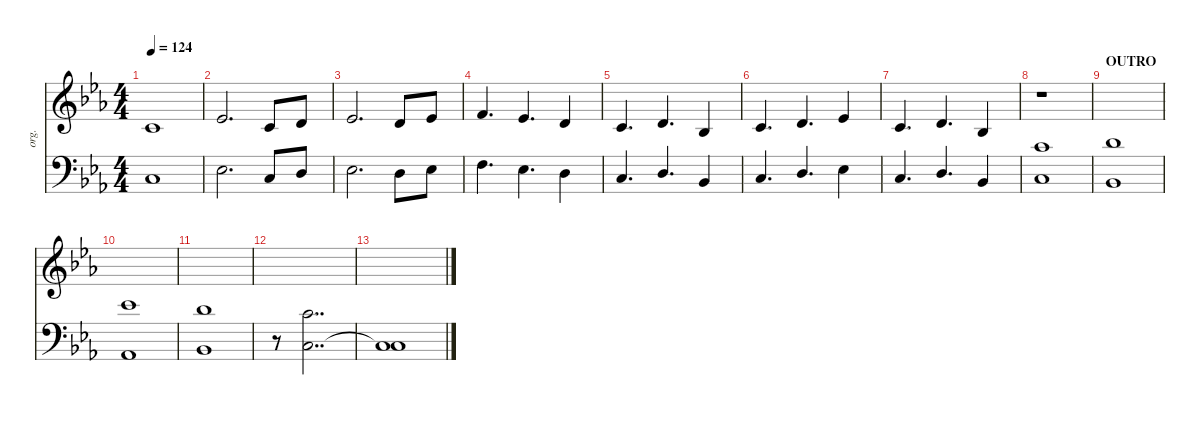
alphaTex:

\defaultSystemsLayout 4
\hideDynamics
\bracketExtendMode nobrackets
\otherSystemsTrackNameOrientation horizontal
\track ("Organ" "org.") {instrument drawbarorgan}
\staff {score}
\tuning (E4 B3 G3 D3 A2 E2)
\ts (4 4)
\tempo 124
\clef g2
\ks cminor
-4.1{t acc forcenatural}.1{dy mf beam Up} |
-1.1{acc b}.2{d beam Up} -4.1{acc forcenatural}.8{beam Up} -2.1{acc forcenatural}.8{beam Up} |
-1.1{acc b}.2{d beam Up} -2.1{acc forcenatural}.8{beam Up} -1.1{acc b}.8{beam Up} |
1.1{acc forcenatural}.4{d beam Up} -1.1{acc b}.4{d beam Up} -2.1{acc forcenatural}.4{beam Up} |
-4.1{acc forcenatural}.4{d beam Up} -2.1{acc forcenatural}.4{d beam Up} -6.1{acc b}.4{beam Up} |
-4.1{acc forcenatural}.4{d beam Up} -2.1{acc forcenatural}.4{d beam Up} -1.1{acc b}.4{beam Up} |
-4.1{acc forcenatural}.4{d beam Up} -2.1{acc forcenatural}.4{d beam Up} -6.1{acc b}.4{beam Up} |
r.1{beam Down} |
\section ("" "OUTRO")
|
|
|
|
\staff {score}
\tuning (G2 D2 A1 E1 B0)
\clef f4
\ottava regular
\simile none
\ks cminor
5.1{t acc forcenatural}.1{dy mf beam Up} |
8.1{acc b}.2{d beam Down} 5.1{acc forcenatural}.8{beam Up} 7.1{acc forcenatural}.8{beam Up} |
8.1{acc b}.2{d beam Down} 7.1{acc forcenatural}.8{beam Down} 8.1{acc b}.8{beam Down} |
10.1{acc forcenatural}.4{d beam Down} 8.1{acc b}.4{d beam Down} 7.1{acc forcenatural}.4{beam Down} |
5.1{acc forcenatural}.4{d beam Up} 7.1{acc forcenatural}.4{d beam Up} 3.1{acc b}.4{beam Up} |
5.1{acc forcenatural}.4{d beam Up} 7.1{acc forcenatural}.4{d beam Up} 8.1{acc b}.4{beam Down} |
5.1{acc forcenatural}.4{d beam Up} 7.1{acc forcenatural}.4{d beam Up} 3.1{acc b}.4{beam Up} |
(5.1{acc forcenatural} 17.1{acc forcenatural}).1{beam Down} |
(3.1{acc b} 19.1{acc forcenatural}).1{beam Down} |
(20.1{acc b} 1.1{acc b}).1{beam Down} |
(3.1{acc b} 19.1{acc forcenatural}).1{beam Down} |
r.8{beam Down} (17.1{acc forcenatural} 5.1{acc forcenatural}).2{dd beam Down} |
(5.1{t acc forcenatural} 5.1{t acc forcenatural}).1{beam Down}
